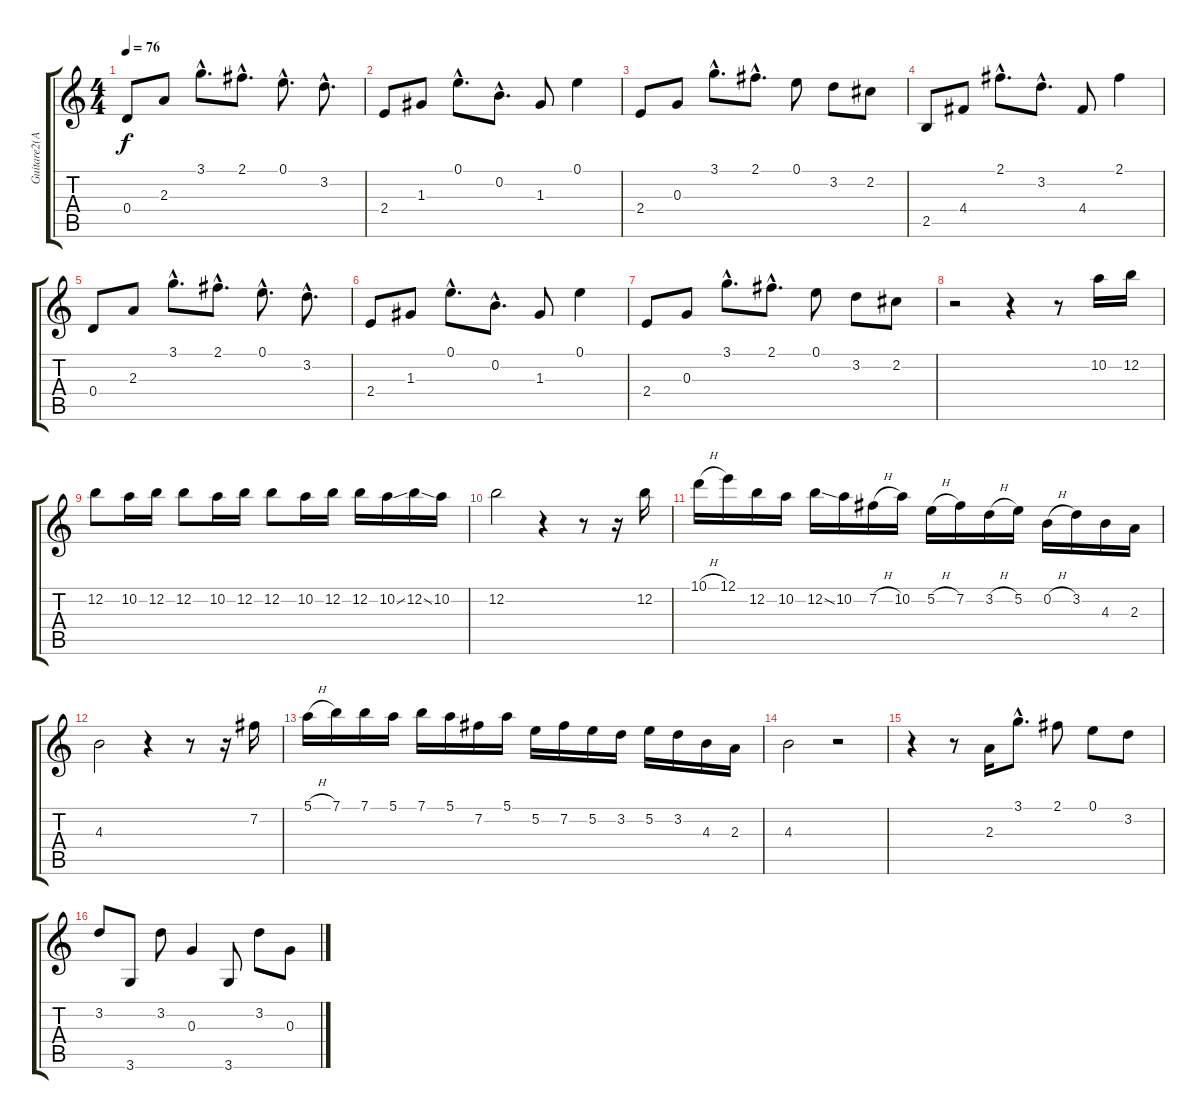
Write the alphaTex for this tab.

\track ("Guitare2(Anthony Drennan)" "Guitare2(A") {instrument acousticguitarsteel}
\staff {score tabs}
\tuning (E4 B3 G3 D3 A2 E2) {hide}
\ts (4 4)
\tempo 76
\clef g2
\ks c
0.4.8{dy f} 2.3.8 3.1{hac}.8{d} 2.1{hac}.8{d} 0.1{hac}.8{d} 3.2{hac}.8{d} |
2.4.8 1.3.8 0.1{hac}.8{d} 0.2{hac}.8{d} 1.3.8 0.1.4 |
2.4.8 0.3.8 3.1{hac}.8{d} 2.1{hac}.8{d} 0.1.8 3.2.8 2.2.8 |
2.5.8 4.4.8 2.1{hac}.8{d} 3.2{hac}.8{d} 4.4.8 2.1.4 |
0.4.8 2.3.8 3.1{hac}.8{d} 2.1{hac}.8{d} 0.1{hac}.8{d} 3.2{hac}.8{d} |
2.4.8 1.3.8 0.1{hac}.8{d} 0.2{hac}.8{d} 1.3.8 0.1.4 |
2.4.8 0.3.8 3.1{hac}.8{d} 2.1{hac}.8{d} 0.1.8 3.2.8 2.2.8 |
r.2 r.4 r.8 10.2.16 12.2.16 |
12.2.8 10.2.16 12.2.16 12.2.8 10.2.16 12.2.16 12.2.8 10.2.16 12.2.16 12.2.16 10.2{ss}.16 12.2{ss}.16 10.2.16 |
12.2.2 r.4 r.8 r.16 12.2.16 |
10.1{h}.16 12.1.16 12.2.16 10.2.16 12.2{ss}.16 10.2.16 7.2{h}.16 10.2.16 5.2{h}.16 7.2.16 3.2{h}.16 5.2.16 0.2{h}.16 3.2.16 4.3.16 2.3.16 |
4.3.2 r.4 r.8 r.16 7.2.16 |
5.1{h}.16 7.1.16 7.1.16 5.1.16 7.1.16 5.1.16 7.2.16 5.1.16 5.2.16 7.2.16 5.2.16 3.2.16 5.2.16 3.2.16 4.3.16 2.3.16 |
4.3.2 r.2 |
r.4 r.8 2.3.16 3.1{hac}.8{d} 2.1.8 0.1.8 3.2.8 |
3.2.8 3.6.8 3.2.8 0.3.4 3.6.8 3.2.8 0.3.8
